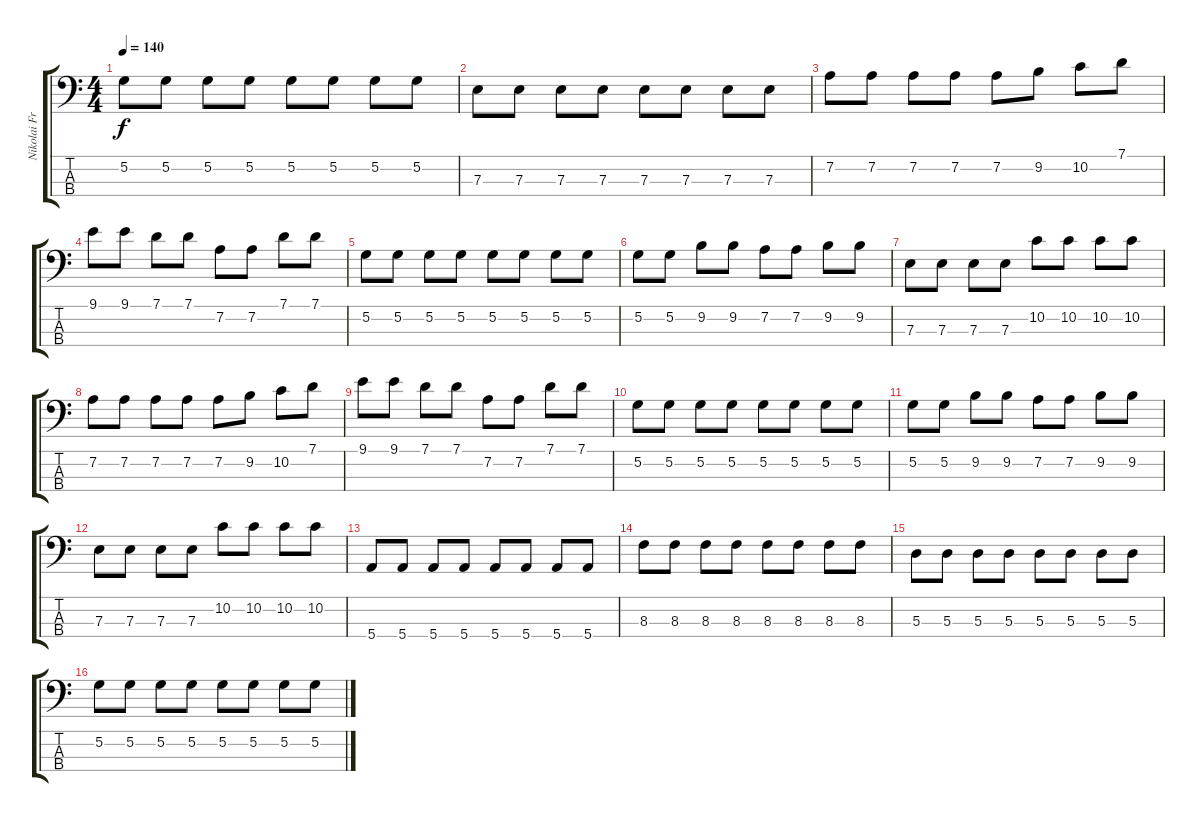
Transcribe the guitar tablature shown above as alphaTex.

\track ("Nikolai Fraiture" "Nikolai Fr") {instrument electricbassfinger}
\staff {score tabs}
\tuning (G2 D2 A1 E1) {hide}
\ts (4 4)
\tempo 140
\clef f4
\ks c
5.2.8{dy f} 5.2.8 5.2.8 5.2.8 5.2.8 5.2.8 5.2.8 5.2.8 |
7.3.8 7.3.8 7.3.8 7.3.8 7.3.8 7.3.8 7.3.8 7.3.8 |
7.2.8 7.2.8 7.2.8 7.2.8 7.2.8 9.2.8 10.2.8 7.1.8 |
9.1.8 9.1.8 7.1.8 7.1.8 7.2.8 7.2.8 7.1.8 7.1.8 |
5.2.8 5.2.8 5.2.8 5.2.8 5.2.8 5.2.8 5.2.8 5.2.8 |
5.2.8 5.2.8 9.2.8 9.2.8 7.2.8 7.2.8 9.2.8 9.2.8 |
7.3.8 7.3.8 7.3.8 7.3.8 10.2.8 10.2.8 10.2.8 10.2.8 |
7.2.8 7.2.8 7.2.8 7.2.8 7.2.8 9.2.8 10.2.8 7.1.8 |
9.1.8 9.1.8 7.1.8 7.1.8 7.2.8 7.2.8 7.1.8 7.1.8 |
5.2.8 5.2.8 5.2.8 5.2.8 5.2.8 5.2.8 5.2.8 5.2.8 |
5.2.8 5.2.8 9.2.8 9.2.8 7.2.8 7.2.8 9.2.8 9.2.8 |
7.3.8 7.3.8 7.3.8 7.3.8 10.2.8 10.2.8 10.2.8 10.2.8 |
5.4.8 5.4.8 5.4.8 5.4.8 5.4.8 5.4.8 5.4.8 5.4.8 |
8.3.8 8.3.8 8.3.8 8.3.8 8.3.8 8.3.8 8.3.8 8.3.8 |
5.3.8 5.3.8 5.3.8 5.3.8 5.3.8 5.3.8 5.3.8 5.3.8 |
5.2.8 5.2.8 5.2.8 5.2.8 5.2.8 5.2.8 5.2.8 5.2.8
